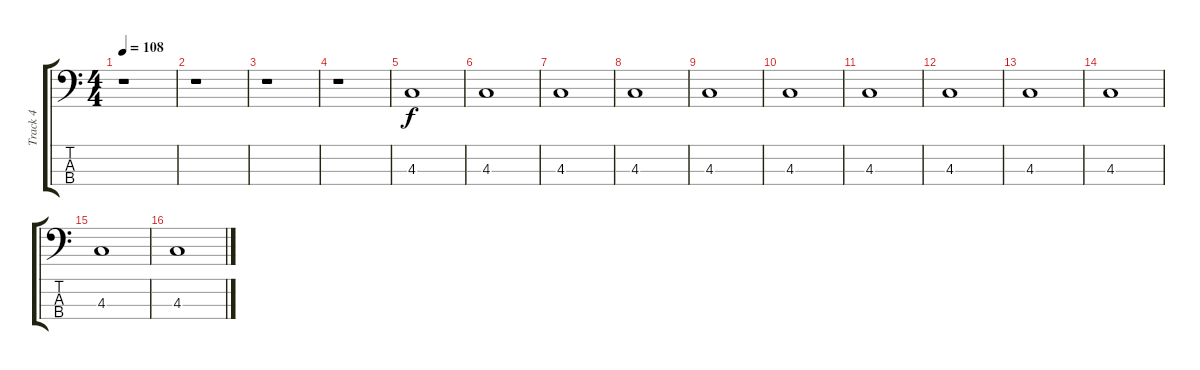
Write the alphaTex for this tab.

\track ("Track 4" "Track 4") {instrument electricbasspick}
\staff {score tabs}
\tuning (Gb2 Db2 Ab1 Eb1) {hide}
\ts (4 4)
\tempo 108
\clef f4
\ks c
r.1{dy f instrument electricbasspick} |
r.1 |
r.1 |
r.1 |
4.3.1 |
4.3.1 |
4.3.1 |
4.3.1 |
4.3.1 |
4.3.1 |
4.3.1 |
4.3.1 |
4.3.1 |
4.3.1 |
4.3.1 |
4.3.1
